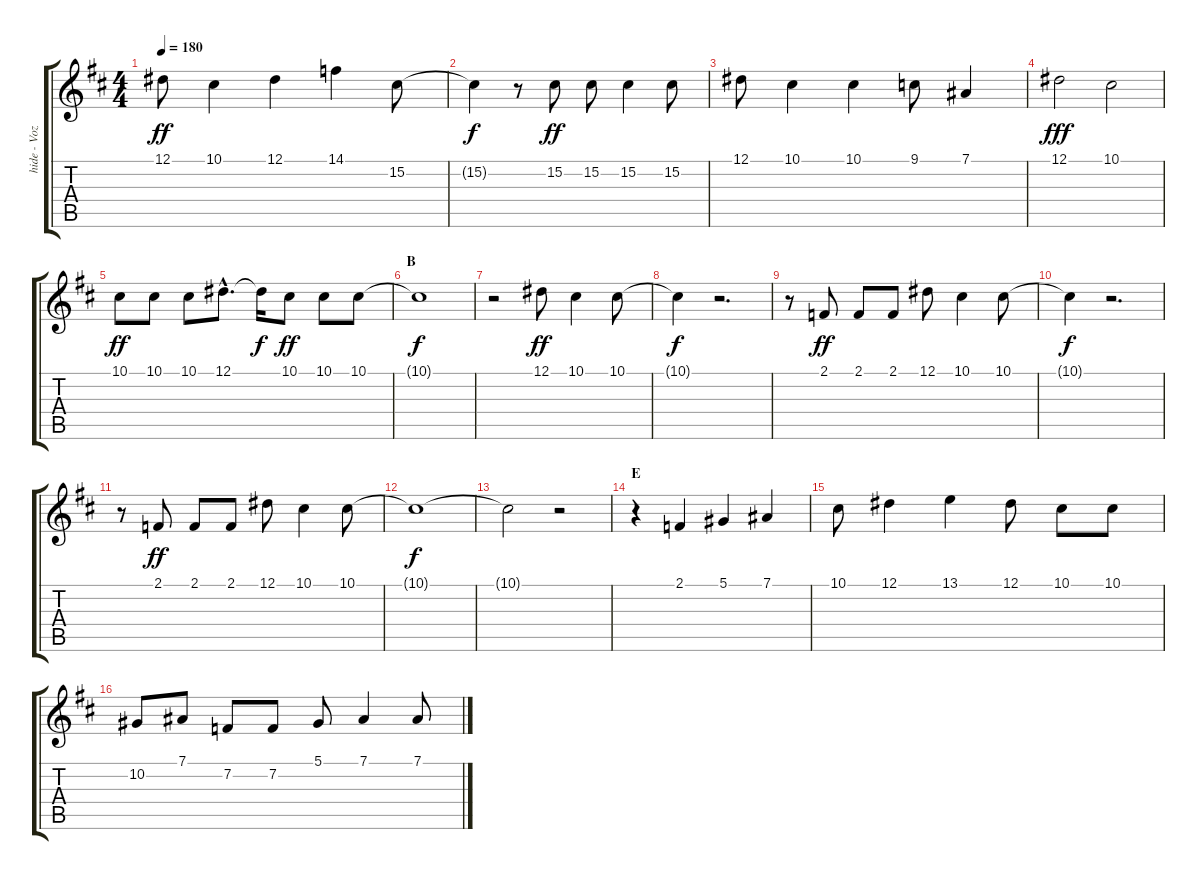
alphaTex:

\track ("hide - Voz -" "hide - Voz") {instrument violin}
\staff {score tabs}
\tuning (Eb4 Bb3 Gb3 Db3 Ab2 Eb2) {hide}
\ts (4 4)
\tempo 180
\clef g2
\ks bminor
12.1.8{dy ff} 10.1.4 12.1.4 14.1.4 15.2.8 |
15.2{t}.4{dy f} r.8 15.2.8{dy ff} 15.2.8 15.2.4 15.2.8 |
12.1.8 10.1.4 10.1.4 9.1.8 7.1.4 |
12.1.2{dy fff} 10.1.2 |
10.1.8{dy ff} 10.1.8 10.1.8 12.1{hac}.8{d} 12.1{t}.16{dy f} 10.1.8{dy ff} 10.1.8 10.1.8 |
\section ("" "B")
10.1{t}.1{dy f} |
r.2 12.1.8{dy ff} 10.1.4 10.1.8 |
10.1{t}.4{dy f} r.2{d} |
r.8 2.1.8{dy ff} 2.1.8 2.1.8 12.1.8 10.1.4 10.1.8 |
\section ("" "")
10.1{t}.4{dy f} r.2{d} |
r.8 2.1.8{dy ff} 2.1.8 2.1.8 12.1.8 10.1.4 10.1.8 |
10.1{t}.1{dy f} |
10.1{t}.2 r.2 |
\section ("" "E")
r.4 2.1.4 5.1.4 7.1.4 |
10.1.8 12.1.4 13.1.4 12.1.8 10.1.8 10.1.8 |
\section ("" "")
10.2.8 7.1.8 7.2.8 7.2.8 5.1.8 7.1.4 7.1.8
